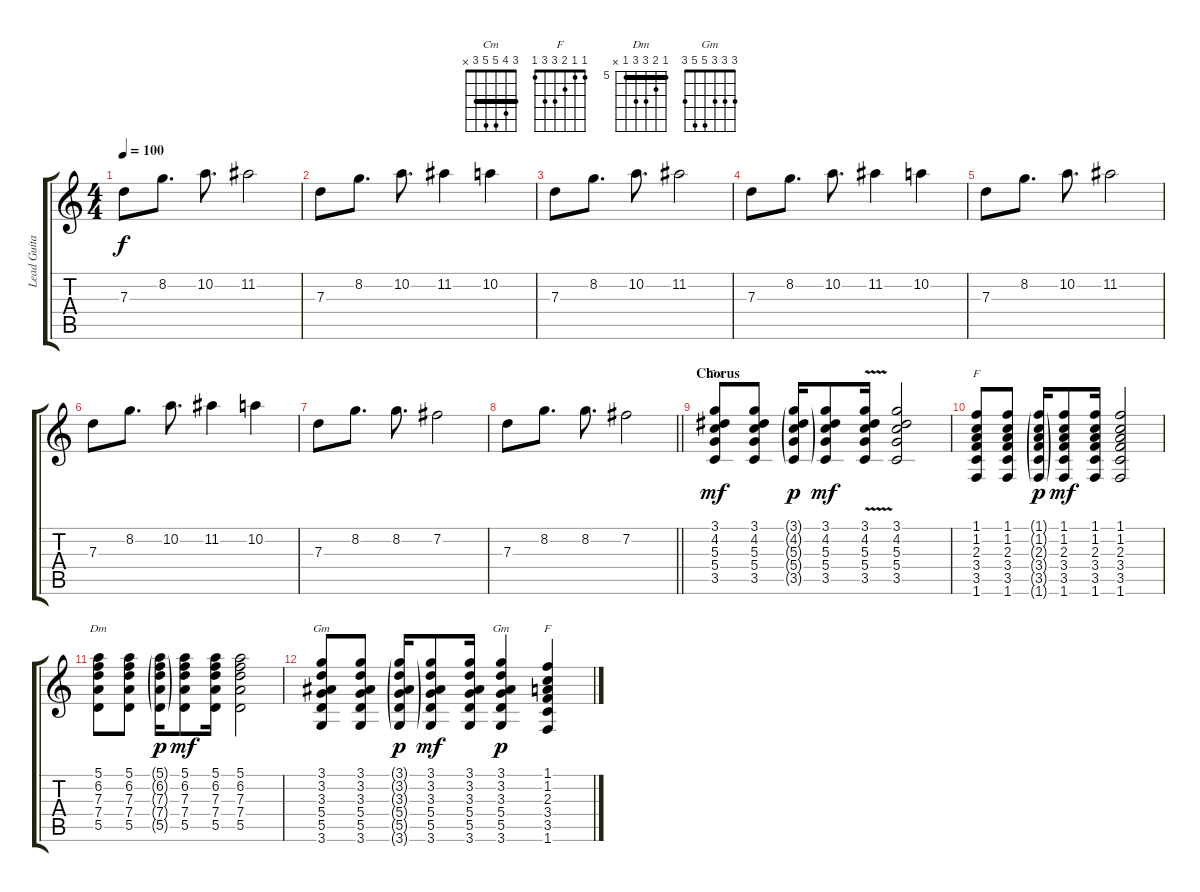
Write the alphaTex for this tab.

\track ("Lead Guitar" "Lead Guita") {instrument distortionguitar}
\staff {score tabs}
\tuning (E4 B3 G3 D3 A2 E2) {hide}
\chord ("Cm" 3 4 5 5 3 x) {barre 3}
\chord ("F" 1 1 2 3 3 1) {barre 1}
\chord ("Dm" 5 6 7 7 5 x) {firstfret 5 barre 5}
\chord ("Gm" 3 3 3 5 5 3) {barre 3}
\chord ("Gm" 3 3 3 5 5 3) {barre 0}
\chord ("F" 1 1 2 3 3 1) {barre 0}
\ts (4 4)
\tempo 100
\clef g2
\ks c
7.3.8{dy f} 8.2.8{d} 10.2.8{d} 11.2.2 |
7.3.8 8.2.8{d} 10.2.8{d} 11.2.4 10.2.4 |
7.3.8 8.2.8{d} 10.2.8{d} 11.2.2 |
7.3.8 8.2.8{d} 10.2.8{d} 11.2.4 10.2.4 |
7.3.8 8.2.8{d} 10.2.8{d} 11.2.2 |
7.3.8 8.2.8{d} 10.2.8{d} 11.2.4 10.2.4 |
7.3.8 8.2.8{d} 8.2.8{d} 7.2.2 |
\barLineRight lightlight
7.3.8 8.2.8{d} 8.2.8{d} 7.2.2 |
\section ("" "Chorus")
(3.1 4.2 5.3 5.4 3.5).8{ch "Cm" dy mf} (3.1 4.2 5.3 5.4 3.5).8 (3.1{g} 4.2{g} 5.3{g} 5.4{g} 3.5{g}).16{dy p} (3.1 4.2 5.3 5.4 3.5).8{dy mf} (3.1 4.2 5.3 5.4 3.5{v}).16 (3.1 4.2 5.3 5.4 3.5).2 |
(1.1 1.2 2.3 3.4 3.5 1.6).8{ch "F"} (1.1 1.2 2.3 3.4 3.5 1.6).8 (1.1{g} 1.2{g} 2.3{g} 3.4{g} 3.5{g} 1.6{g}).16{dy p} (1.1 1.2 2.3 3.4 3.5 1.6).8{dy mf} (1.1 1.2 2.3 3.4 3.5 1.6).16 (1.1 1.2 2.3 3.4 3.5 1.6).2 |
(5.1 6.2 7.3 7.4 5.5).8{ch "Dm"} (5.1 6.2 7.3 7.4 5.5).8 (5.1{g} 6.2{g} 7.3{g} 7.4{g} 5.5{g}).16{dy p} (5.1 6.2 7.3 7.4 5.5).8{dy mf} (5.1 6.2 7.3 7.4 5.5).16 (5.1 6.2 7.3 7.4 5.5).2 |
(3.1 3.2 3.3 5.4 5.5 3.6).8{ch "Gm"} (3.1 3.2 3.3 5.4 5.5 3.6).8 (3.1{g} 3.2{g} 3.3{g} 5.4{g} 5.5{g} 3.6{g}).16{dy p} (3.1 3.2 3.3 5.4 5.5 3.6).8{dy mf} (3.1 3.2 3.3 5.4 5.5 3.6).16 (3.1 3.2 3.3 5.4 5.5 3.6).4{ch "Gm" dy p} (1.1 1.2 2.3 3.4 3.5 1.6).4{ch "F"}
